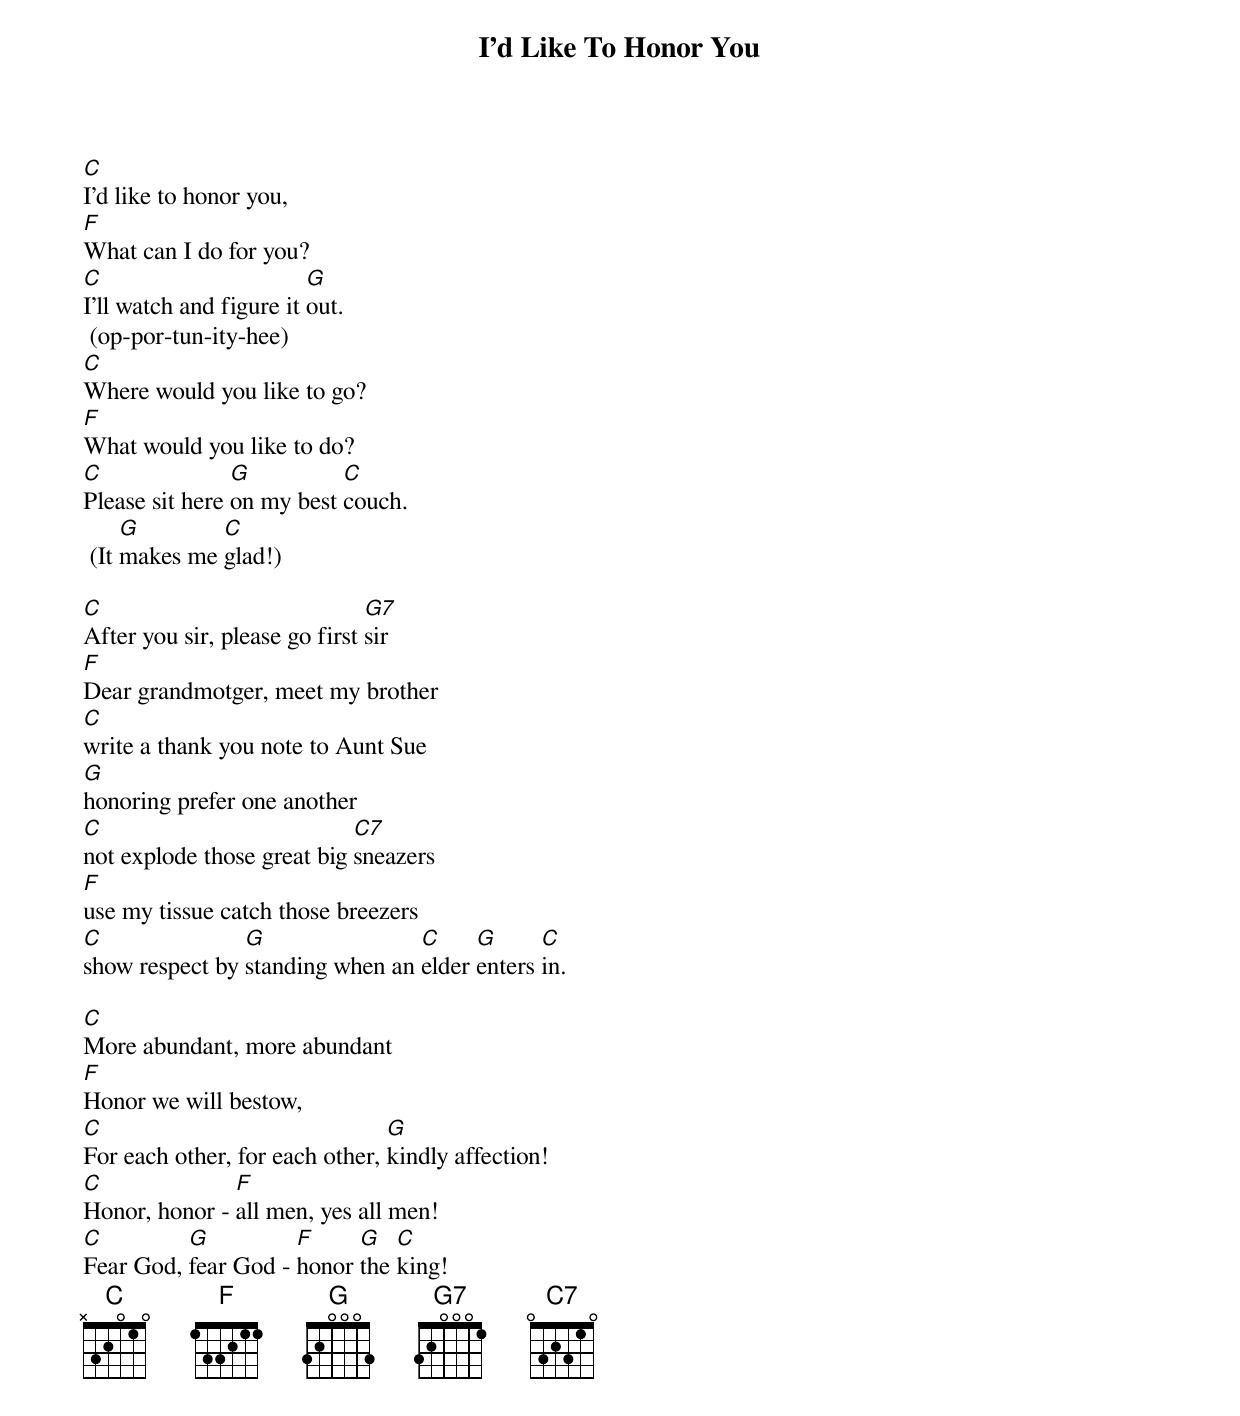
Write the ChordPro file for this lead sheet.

{title: I'd Like To Honor You}


[C]I'd like to honor you,
[F]What can I do for you?
[C]I'll watch and figure it [G]out.
 (op-por-tun-ity-hee)
[C]Where would you like to go?
[F]What would you like to do?
[C]Please sit here [G]on my best [C]couch.
 (It [G]makes me [C]glad!)

[C]After you sir, please go first [G7]sir
[F]Dear grandmotger, meet my brother
[C]write a thank you note to Aunt Sue
[G]honoring prefer one another
[C]not explode those great big [C7]sneazers
[F]use my tissue catch those breezers
[C]show respect by [G]standing when an [C]elder [G]enters [C]in.

[C]More abundant, more abundant
[F]Honor we will bestow,
[C]For each other, for each other, [G]kindly affection!
[C]Honor, honor - [F]all men, yes all men!
[C]Fear God, [G]fear God - [F]honor [G]the [C]king!
